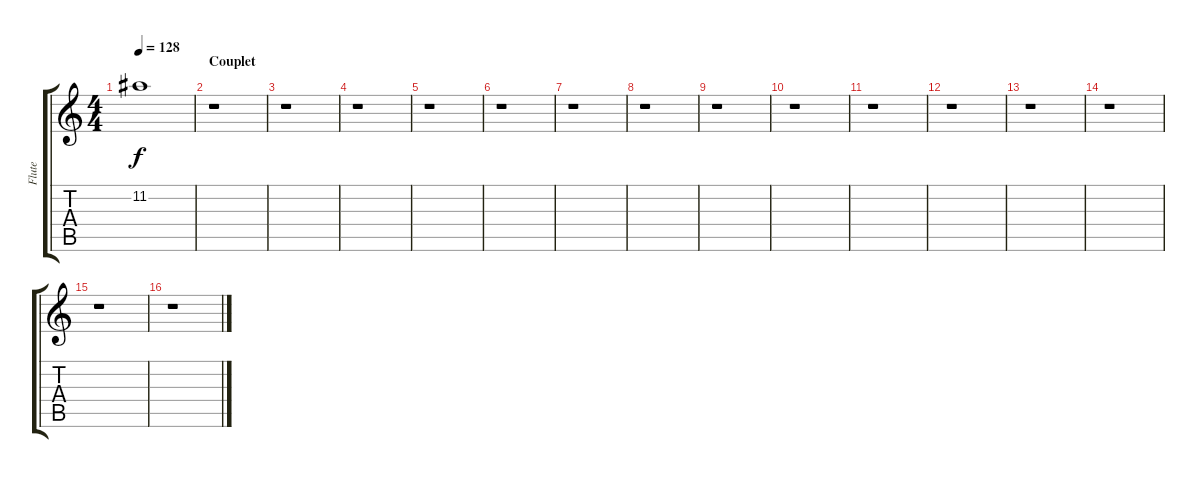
\track ("Flute" "Flute") {instrument flute}
\staff {score tabs}
\tuning (E5 B4 G4 D4 A3 E3) {hide}
\ts (4 4)
\tempo 128
\clef g2
\ks c
11.2.1{dy f} |
\section ("" "Couplet")
r.1 |
r.1 |
r.1 |
r.1 |
r.1 |
r.1 |
r.1 |
r.1 |
r.1 |
r.1 |
r.1 |
r.1 |
r.1 |
r.1 |
r.1
